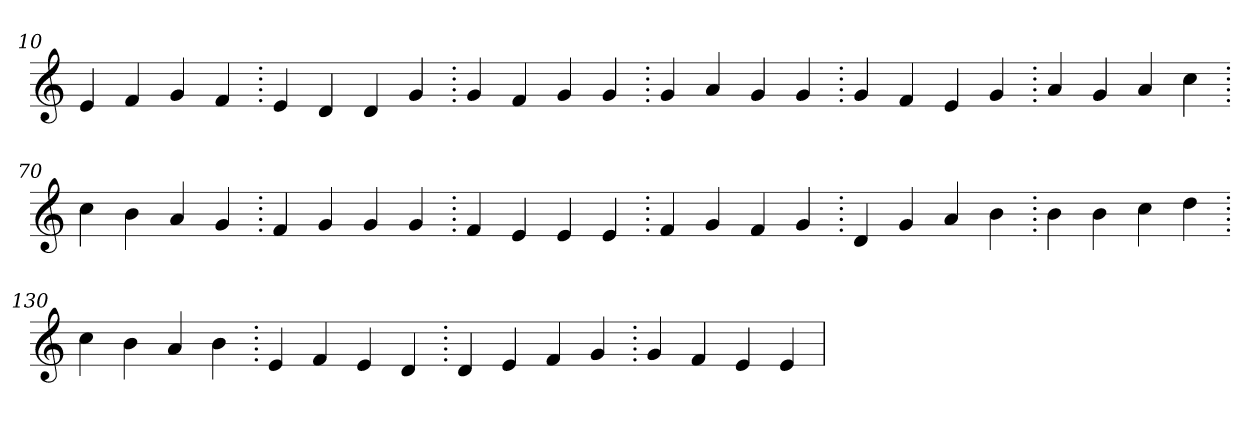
**kern
*part1
*staff1
*clefG2
=10.
4e
4f
4g
4f
=20.
4e
4d
4d
4g
=30.
4g
4f
4g
4g
=40.
4g
4a
4g
4g
=50.
4g
4f
4e
4g
=60.
4a
4g
4a
4cc
=70.
4cc
4b
4a
4g
=80.
4f
4g
4g
4g
=90.
4f
4e
4e
4e
=100.
4f
4g
4f
4g
=110.
4d
4g
4a
4b
=120.
4b
4b
4cc
4dd
=130.
4cc
4b
4a
4b
=140.
4e
4f
4e
4d
=150.
4d
4e
4f
4g
=160.
4g
4f
4e
4e
=
*-
